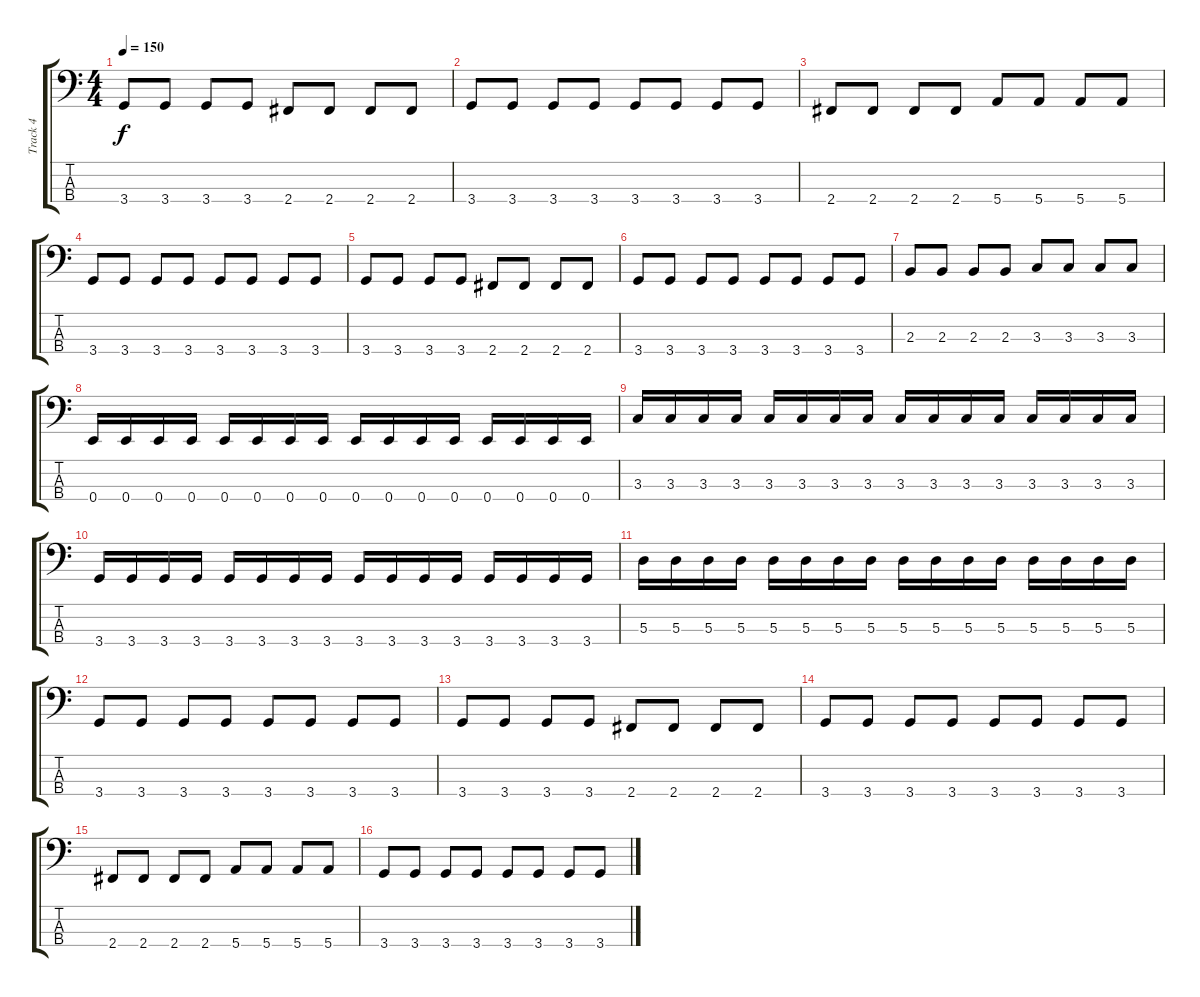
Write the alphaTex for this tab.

\track ("Track 4" "Track 4") {instrument electricbassfinger}
\staff {score tabs}
\tuning (G2 D2 A1 E1) {hide}
\ts (4 4)
\tempo 150
\clef f4
\ks c
3.4.8{dy f} 3.4.8 3.4.8 3.4.8 2.4.8 2.4.8 2.4.8 2.4.8 |
3.4.8 3.4.8 3.4.8 3.4.8 3.4.8 3.4.8 3.4.8 3.4.8 |
2.4.8 2.4.8 2.4.8 2.4.8 5.4.8 5.4.8 5.4.8 5.4.8 |
3.4.8 3.4.8 3.4.8 3.4.8 3.4.8 3.4.8 3.4.8 3.4.8 |
3.4.8 3.4.8 3.4.8 3.4.8 2.4.8 2.4.8 2.4.8 2.4.8 |
3.4.8 3.4.8 3.4.8 3.4.8 3.4.8 3.4.8 3.4.8 3.4.8 |
2.3.8 2.3.8 2.3.8 2.3.8 3.3.8 3.3.8 3.3.8 3.3.8 |
0.4.16 0.4.16 0.4.16 0.4.16 0.4.16 0.4.16 0.4.16 0.4.16 0.4.16 0.4.16 0.4.16 0.4.16 0.4.16 0.4.16 0.4.16 0.4.16 |
3.3.16 3.3.16 3.3.16 3.3.16 3.3.16 3.3.16 3.3.16 3.3.16 3.3.16 3.3.16 3.3.16 3.3.16 3.3.16 3.3.16 3.3.16 3.3.16 |
3.4.16 3.4.16 3.4.16 3.4.16 3.4.16 3.4.16 3.4.16 3.4.16 3.4.16 3.4.16 3.4.16 3.4.16 3.4.16 3.4.16 3.4.16 3.4.16 |
5.3.16 5.3.16 5.3.16 5.3.16 5.3.16 5.3.16 5.3.16 5.3.16 5.3.16 5.3.16 5.3.16 5.3.16 5.3.16 5.3.16 5.3.16 5.3.16 |
3.4.8 3.4.8 3.4.8 3.4.8 3.4.8 3.4.8 3.4.8 3.4.8 |
3.4.8 3.4.8 3.4.8 3.4.8 2.4.8 2.4.8 2.4.8 2.4.8 |
3.4.8 3.4.8 3.4.8 3.4.8 3.4.8 3.4.8 3.4.8 3.4.8 |
2.4.8 2.4.8 2.4.8 2.4.8 5.4.8 5.4.8 5.4.8 5.4.8 |
3.4.8 3.4.8 3.4.8 3.4.8 3.4.8 3.4.8 3.4.8 3.4.8
